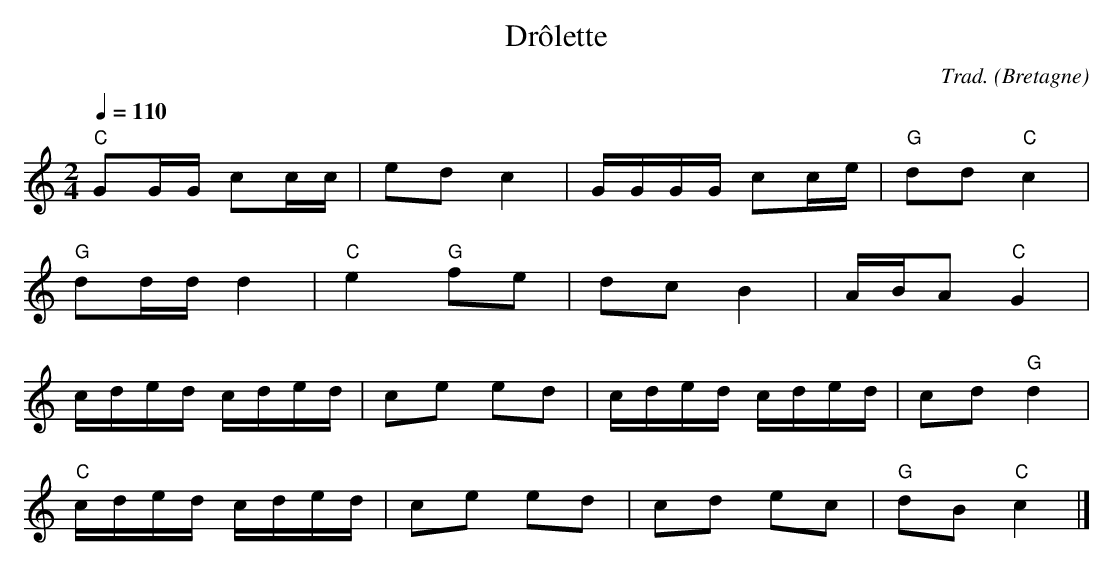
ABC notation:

X:1
T:Drôlette
C:Trad.
O:Bretagne
M:2/4
L:1/16
Q:1/4=110
K:Cmaj
"C"G2GG c2cc | e2d2 c4 | GGGG c2ce | "G"d2d2 "C"c4 |
"G"d2dd d4 | "C"e4 "G"f2e2 | d2c2 B4 | ABA2 "C"G4 |
cded cded | c2e2 e2d2 | cded cded | c2d2 "G"d4 |
"C"cded cded | c2e2 e2d2 | c2d2 e2c2 | "G"d2B2 "C"c4 |]
